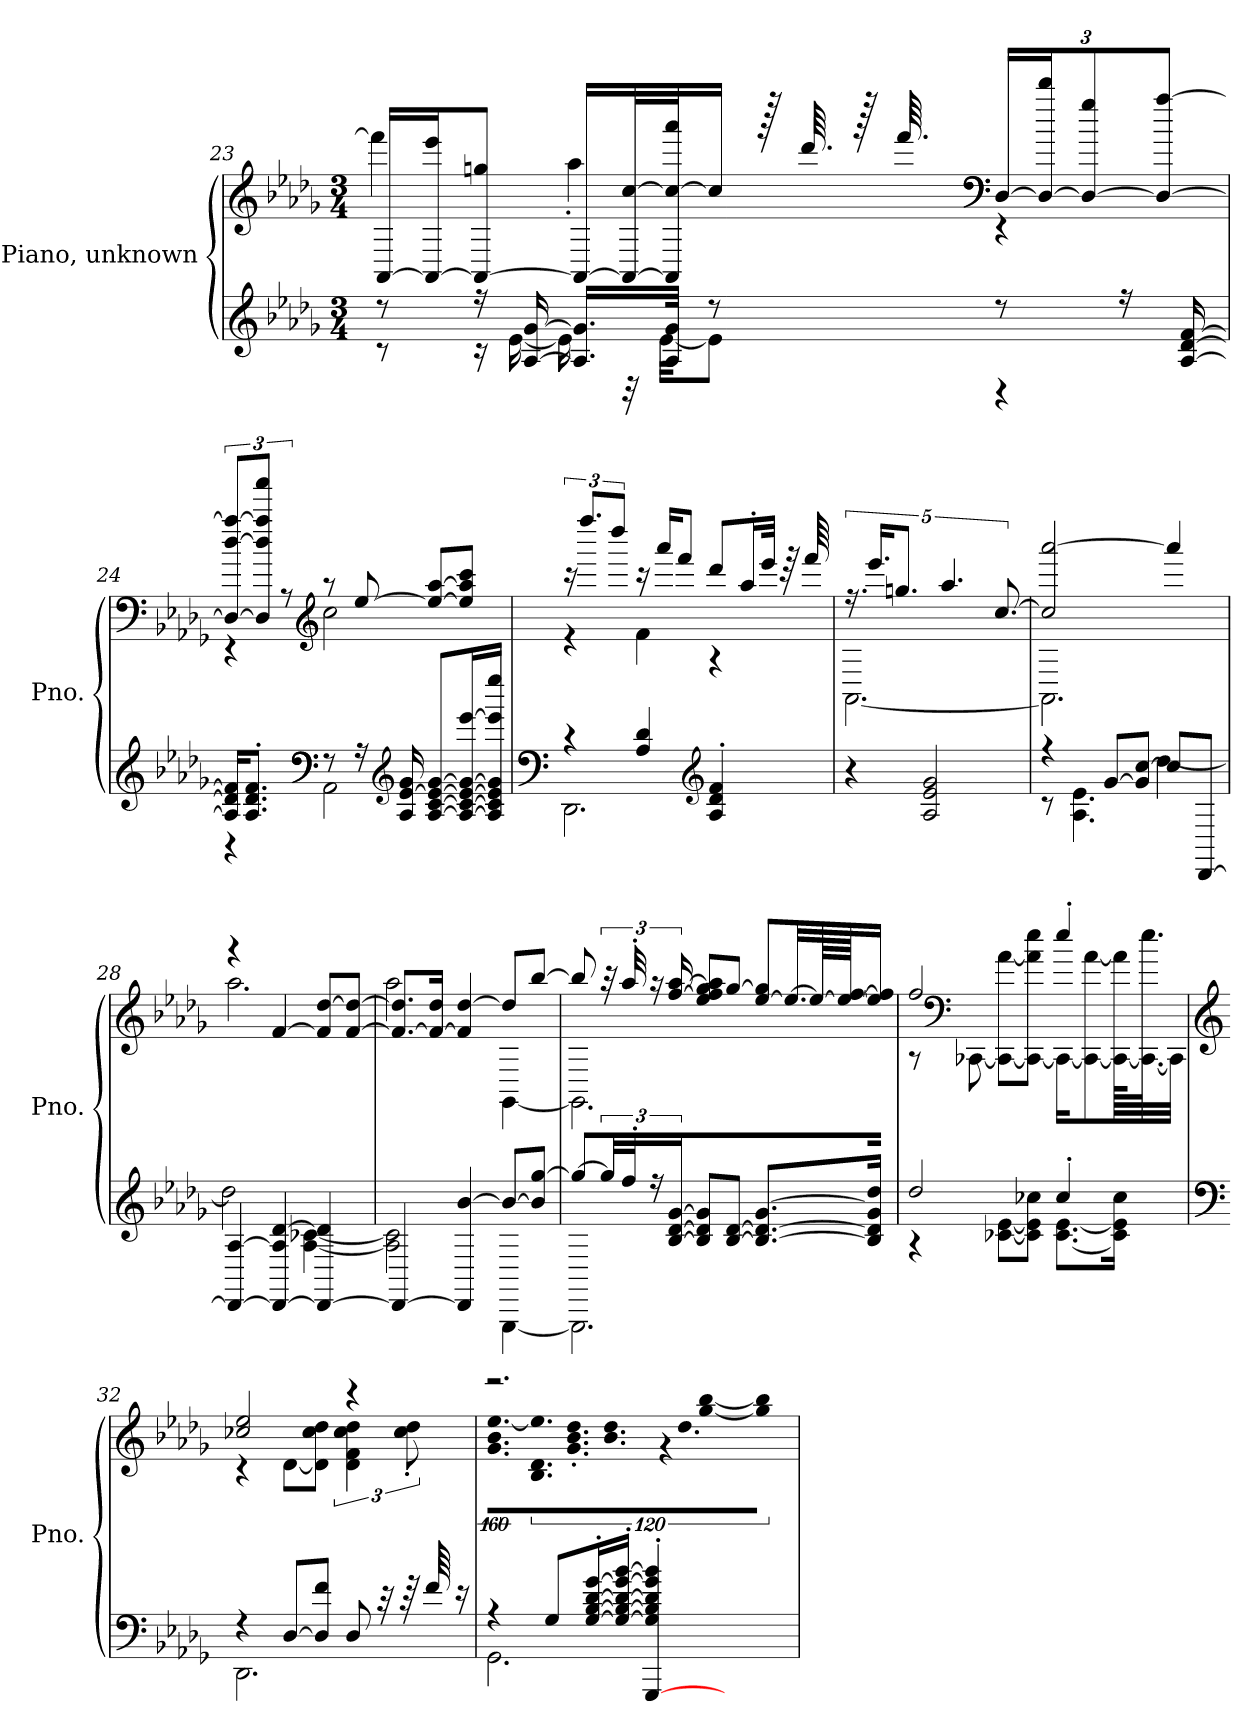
**kern	**kern
*part1	*part1
*staff2	*staff1
*I"Piano, unknown	*
*I'Pno.	*
!!LO:PB:g=z
*clefG2	*clefG2
*k[b-e-a-d-g-]	*k[b-e-a-d-g-]
*M3/4	*M3/4
=23	=23
*^	*^
8r	8r	[16AA-/LL	4fff\]
.	.	16AA-/_ 16eee-/J	.
16r	16r	8AA-/_ 8ggn/J	.
[16A-/ [16g-/	[16e-\	.	.
16.A-/] 16.g-/]LL	16e-\]	16AA-/LL_	4aa-'\
.	32r	32AA-/_ [32cc/L	.
32A-/ 32g-/JJk	[32e-\KKL	32AA-/] 32cc/_ 32aaa-/J	.
8r	8e-\J]	16cc/JJ]	.
.	.	128r	.
.	.	64.ddd-/	.
.	.	128r	.
.	.	64.fff/	.
*	*	*clefF4	*
*	*	*Xbrackettup	*
8r	4r	[24D-/LL	4r
.	.	24D-/_ 24ddd-/J	.
.	.	12D-/_ 12gg/	.
16r	.	.	.
.	.	12D-/_ [12aa-/J	.
[16A-/ [16d-/ [16f/	.	.	.
!!LO:LB:g=z	!!
=24	=24	=24	=24
*	*	*brackettup	*
16A-/] 16d-/] 16f/]KL	4r	12D-/_ [12dd-/ 12aa-/_L	4r
8.A-/' 8.d-/' 8.f/'J	.	.	.
.	.	12D-/] 12dd-/] 12aa-/] 12aaa-/J	.
.	.	12r	.
*clefF4	*	*clefG2	*
8r	2AA-\	8r	2cc\
16r	.	[8ee-/	.
*clefG2	*	*	*
16A-/ [16e-/ 16g-/	.	.	.
[8A-/ [8c/ 8e-/_ [8g-/L	.	8ee-/_ [8aa-/L	.
16A-/_ 16c/_ 16e-/_ 16g-/_ [16eee-/L	.	8ee-/] 8aa-/] 8ccc/J	.
16A-/] 16c/] 16e-/] 16g-/] 16eee-/] 16eeee-/JJ	.	.	.
=25	=25	=25	=25
*clefF4	*	*	*
4r	2.DD-\	24r	4r
.	.	12.ffff/L	.
.	.	12dddd-/J	.
4A-/ 4d-/	.	16r	4f\
.	.	16aaa-/KL	.
.	.	8fff/J	.
*clefG2	*	*	*
4A-/' 4d-/' 4f/'	.	8ddd-/L	4r
.	.	16aa-'/L	.
.	.	32eee-/JJk	.
.	.	64r	.
.	.	64fff/	.
*v	*v	*	*
=26	=26	=26
4r	20.r	[2.AA-\
.	20.eee-/KL	.
.	10.ggn/J	.
2A-/ 2e-/ 2g-/	.	.
.	5.aa-/	.
.	[10.cc/	.
!!LO:LB:g=z	!!
=27	=27	=27
*^	*	*
4r	8r	2cc/] [2aaa-/	2.AA-\]
.	4.A-\ 4.e-\	.	.
[8g-/L	.	.	.
8g-/] [8cc/J	.	.	.
8cc/L]	[4dd-\	4aaa-/]	.
[8DD-/J	.	.	.
=28	=28	=28	=28
4DD-/_ [4A-/	2dd-\]	4r	2.aa-\
4DD-/_ 4A-/] [4d-/	.	[4f/	.
4DD-/_ 4d-/]	[4A-\ [4c-X\	8f/] [8dd-/L	.
.	.	[8f/ 8dd-/_J	.
=29	=29	=29	=29
4DD-/_	2A-\] 2c-\]	8.f/_ 8.dd-/]L	2aa-\
.	.	16f/_ 16dd-/Jk	.
4DD-/] [4b-/	.	4f/] [4dd-/	.
8b-/L_	[4GGG-\	8dd-/L]	[4GG-\
8b-/] [8gg-/J	.	[8bb-/J	.
!!LO:LB:g=z	!!
=30	=30	=30	=30
8gg-/L_	2.GGG-\]	8bb-/]	2.GG-\]
48gg-/LL]	.	48r	.
48ff'/JJJ	.	48aa-'/	.
24r	.	24r	.
[24B-/ [24d-/ [24g-/	.	[24ff/ [24aa-/	.
8B-/] 8d-/] 8g-/]L	.	8ee-/ 8ff/] 8gg-/ 8aa-/]L	.
[8B-/ [8d-/J	.	[8gg-/J	.
8.B-/_ 8.d-/_ [8.g-/L	.	[8ee-/ 8gg-/]L	.
.	.	32.ee-/LL_	.
.	.	128ee-/LL_	.
.	.	128ee-/_ [128ff/JJJ	.
16B-/] 16d-/] 16g-/] 16dd-/Jk	.	16ee-/] 16ff/]JJ	.
=31	=31	=31	=31
2dd-/	4r	2ff/	8r
*	*	*clefF4	*
.	.	.	[8CC-X\
.	[8c-X\ [8e-\L	.	8CC-\_ [8a-\L
.	8c-\] 8e-\] 8cc-X\J	.	8CC-\_ 8a-\] 8ee-\J
4cc-'/	[8.c-\ [8.e-\L	4ee-'/	16CC-\KL_
.	.	.	8CC-\_ [8a-\
.	16c-\] 16e-\] 16cc-\Jk	.	128CC-\_ 128a-\]KLLL
.	.	.	64.CC-\_ 64.ee-\J
.	.	.	32CC-\JJJ]
!!LO:LB:g=z	!!
=32	=32	=32	=32
*clefF4	*	*clefG2	*
4r	2.DD-\	2cc-X/ 2ee-/	4r
[8D-/L	.	.	[8d-\L
8D-/] 8f/J	.	.	8d-\] 8cc-\ 8dd-\J
8D-/	.	4r	6d-\ 6f\ 6cc-\ 6dd-\
32r	.	.	.
64r	.	.	.
.	.	.	12cc-\' 12dd-\'
64f/	.	.	.
16r	.	.	.
=33	=33	=33	=33
!	!	!	!LO:N:vis=8.
4r	2.GG-\	2.r	640%137g-\ 640%137b-\ [640%137ee-\L
!	!	!	!LO:N:vis=16.
.	.	.	960%103B-\ 960%103d-\ 960%103ee-\]L
8G-/L	.	.	.
!	!	!	!LO:N:vis=16.
.	.	.	960%103g-\' 960%103b-\' 960%103dd-\'
[16G-/' [16B-/' [16d-/' [16g-/'L	.	.	.
!	!	!	!LO:N:vis=16.
.	.	.	960%103b-\ 960%103dd-\JJ
16G-/_' 16B-/_' 16d-/_' 16g-/_' [16b-/'JJ	.	.	.
[4GGG-/' 4G-/]' 4B-/]' 4d-/]' 4g-/]' 4b-/]'	.	.	.
!	!	!	!LO:N:vis=32.
.	.	.	1920%103r
!	!	!	!LO:N:vis=32.
.	.	.	1920%103dd-\KLL
.	.	.	[384%41gg-\ [384%41bb-\J
1920ryy	1920ryy	1920ryy	1920gg-\_ 1920bb-\_
*v	*v	*	*
*	*v	*v
=	=
*-	*-
